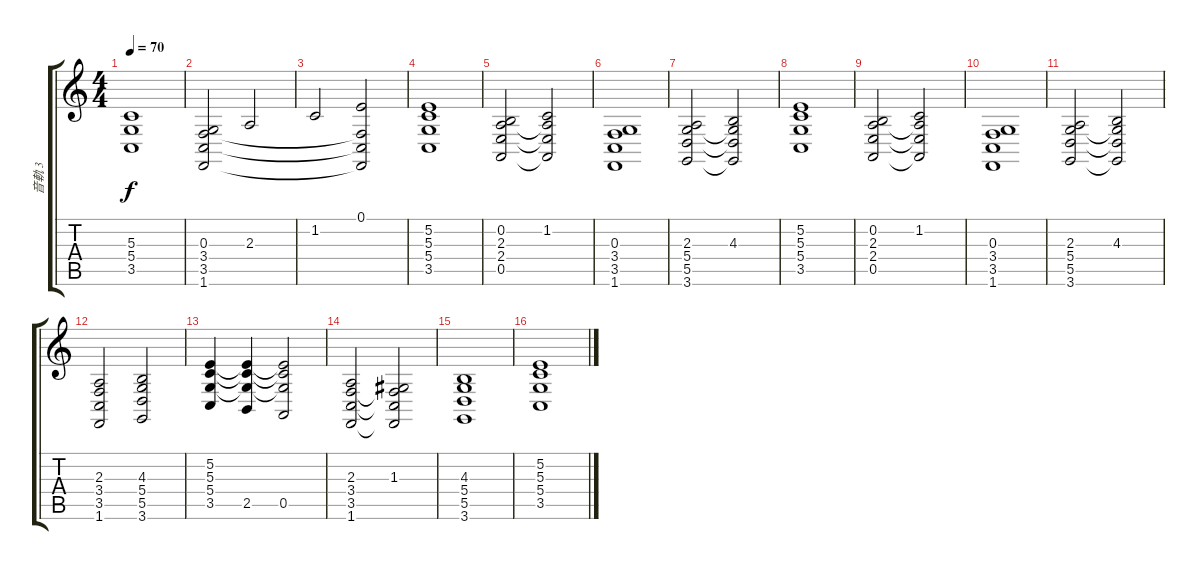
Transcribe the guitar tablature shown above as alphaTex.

\track ("音軌 3" "音軌 3") {instrument synthstrings1}
\staff {score tabs}
\tuning (E4 B3 G3 D3 A2 E2) {hide}
\ts (4 4)
\tempo 70
\clef g2
\ks c
(5.3{t} 5.4{t} 3.5{t}).1{dy f} |
(0.3 3.4 3.5 1.6).2 2.3.2 |
1.2.2 (0.1 3.4{t} 3.5{t} 1.6{t}).2 |
(5.2 5.3 5.4 3.5).1 |
(0.2 2.3 2.4 0.5).2 (1.2 2.3{t} 2.4{t} 0.5{t}).2 |
(0.3 3.4 3.5 1.6).1 |
(2.3 5.4 5.5 3.6).2 (4.3 5.4{t} 5.5{t} 3.6{t}).2 |
(5.2 5.3 5.4 3.5).1 |
(0.2 2.3 2.4 0.5).2 (1.2 2.3{t} 2.4{t} 0.5{t}).2 |
(0.3 3.4 3.5 1.6).1 |
(2.3 5.4 5.5 3.6).2 (4.3 5.4{t} 5.5{t} 3.6{t}).2 |
(2.3 3.4 3.5 1.6).2 (4.3 5.4 5.5 3.6).2 |
(5.2 5.3 5.4 3.5).4 (5.2{t} 5.3{t} 5.4{t} 2.5).4 (5.2{t} 5.3{t} 5.4{t} 0.5).2 |
(2.3 3.4 3.5 1.6).2 (1.3 3.4{t} 3.5{t} 1.6{t}).2 |
(4.3 5.4 5.5 3.6).1 |
(5.2 5.3 5.4 3.5).1
